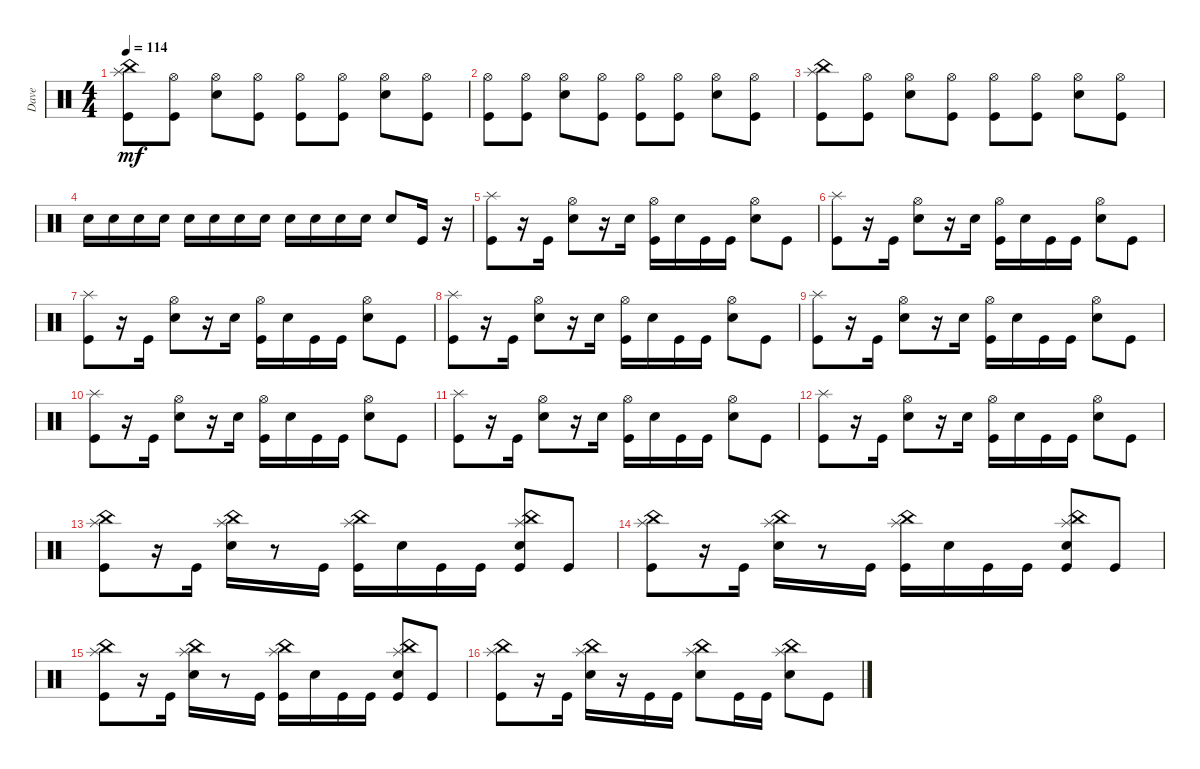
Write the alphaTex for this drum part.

\track ("Dave" "Dave") {instrument percussion}
\staff {score}
\articulation defaults
\ts (4 4)
\tempo 114
\clef neutral
\ks c
("Kick (hit)" "Splash (hit)" "China (hit)").8{dy mf} ("Kick (hit)" "Hi-Hat (open)").8 ("Hi-Hat (open)" "Snare (hit) 2").8 ("Kick (hit)" "Hi-Hat (open)").8 ("Hi-Hat (open)" "Kick (hit)").8 ("Kick (hit)" "Hi-Hat (open)").8 ("Hi-Hat (open)" "Snare (hit) 2").8 ("Hi-Hat (open)" "Kick (hit)").8 |
("Hi-Hat (open)" "Kick (hit)").8 ("Kick (hit)" "Hi-Hat (open)").8 ("Hi-Hat (open)" "Snare (hit) 2").8 ("Kick (hit)" "Hi-Hat (open)").8 ("Hi-Hat (open)" "Kick (hit)").8 ("Kick (hit)" "Hi-Hat (open)").8 ("Hi-Hat (open)" "Snare (hit) 2").8 ("Hi-Hat (open)" "Kick (hit)").8 |
("Kick (hit)" "Splash (hit)" "China (hit)").8 ("Kick (hit)" "Hi-Hat (open)").8 ("Hi-Hat (open)" "Snare (hit) 2").8 ("Kick (hit)" "Hi-Hat (open)").8 ("Hi-Hat (open)" "Kick (hit)").8 ("Kick (hit)" "Hi-Hat (open)").8 ("Hi-Hat (open)" "Snare (hit) 2").8 ("Hi-Hat (open)" "Kick (hit)").8 |
"Snare (hit) 2".16 "Snare (hit) 2".16 "Snare (hit) 2".16 "Snare (hit) 2".16 "Snare (hit) 2".16 "Snare (hit) 2".16 "Snare (hit) 2".16 "Snare (hit) 2".16 "Snare (hit) 2".16 "Snare (hit) 2".16 "Snare (hit) 2".16 "Snare (hit) 2".16 "Snare (hit) 2".8 "Kick (hit)".16 r.16 |
("Kick (hit)" "Splash (hit)").8 r.16 "Kick (hit)".16 ("Snare (hit) 2" "Hi-Hat (open)").8 r.16 "Snare (hit) 2".16 ("Kick (hit)" "Hi-Hat (open)").16 "Snare (hit) 2".16 "Kick (hit)".16 "Kick (hit)".16 ("Snare (hit) 2" "Hi-Hat (open)").8 "Kick (hit)".8 |
("Kick (hit)" "Splash (hit)").8 r.16 "Kick (hit)".16 ("Snare (hit) 2" "Hi-Hat (open)").8 r.16 "Snare (hit) 2".16 ("Kick (hit)" "Hi-Hat (open)").16 "Snare (hit) 2".16 "Kick (hit)".16 "Kick (hit)".16 ("Snare (hit) 2" "Hi-Hat (open)").8 "Kick (hit)".8 |
("Kick (hit)" "Splash (hit)").8 r.16 "Kick (hit)".16 ("Snare (hit) 2" "Hi-Hat (open)").8 r.16 "Snare (hit) 2".16 ("Kick (hit)" "Hi-Hat (open)").16 "Snare (hit) 2".16 "Kick (hit)".16 "Kick (hit)".16 ("Snare (hit) 2" "Hi-Hat (open)").8 "Kick (hit)".8 |
("Kick (hit)" "Splash (hit)").8 r.16 "Kick (hit)".16 ("Snare (hit) 2" "Hi-Hat (open)").8 r.16 "Snare (hit) 2".16 ("Kick (hit)" "Hi-Hat (open)").16 "Snare (hit) 2".16 "Kick (hit)".16 "Kick (hit)".16 ("Snare (hit) 2" "Hi-Hat (open)").8 "Kick (hit)".8 |
("Kick (hit)" "Splash (hit)").8 r.16 "Kick (hit)".16 ("Snare (hit) 2" "Hi-Hat (open)").8 r.16 "Snare (hit) 2".16 ("Kick (hit)" "Hi-Hat (open)").16 "Snare (hit) 2".16 "Kick (hit)".16 "Kick (hit)".16 ("Snare (hit) 2" "Hi-Hat (open)").8 "Kick (hit)".8 |
("Kick (hit)" "Splash (hit)").8 r.16 "Kick (hit)".16 ("Snare (hit) 2" "Hi-Hat (open)").8 r.16 "Snare (hit) 2".16 ("Kick (hit)" "Hi-Hat (open)").16 "Snare (hit) 2".16 "Kick (hit)".16 "Kick (hit)".16 ("Snare (hit) 2" "Hi-Hat (open)").8 "Kick (hit)".8 |
("Kick (hit)" "Splash (hit)").8 r.16 "Kick (hit)".16 ("Snare (hit) 2" "Hi-Hat (open)").8 r.16 "Snare (hit) 2".16 ("Kick (hit)" "Hi-Hat (open)").16 "Snare (hit) 2".16 "Kick (hit)".16 "Kick (hit)".16 ("Snare (hit) 2" "Hi-Hat (open)").8 "Kick (hit)".8 |
("Kick (hit)" "Splash (hit)").8 r.16 "Kick (hit)".16 ("Snare (hit) 2" "Hi-Hat (open)").8 r.16 "Snare (hit) 2".16 ("Kick (hit)" "Hi-Hat (open)").16 "Snare (hit) 2".16 "Kick (hit)".16 "Kick (hit)".16 ("Snare (hit) 2" "Hi-Hat (open)").8 "Kick (hit)".8 |
("Kick (hit)" "Splash (hit)" "China (hit)").8 r.16 "Kick (hit)".16 ("Snare (hit) 2" "Splash (hit)" "China (hit)").16 r.8 "Kick (hit)".16 ("Splash (hit)" "China (hit)" "Kick (hit)").16 "Snare (hit) 2".16 "Kick (hit)".16 "Kick (hit)".16 ("Splash (hit)" "China (hit)" "Snare (hit) 2" "Kick (hit)").8 "Kick (hit)".8 |
("Kick (hit)" "Splash (hit)" "China (hit)").8 r.16 "Kick (hit)".16 ("Snare (hit) 2" "Splash (hit)" "China (hit)").16 r.8 "Kick (hit)".16 ("Splash (hit)" "China (hit)" "Kick (hit)").16 "Snare (hit) 2".16 "Kick (hit)".16 "Kick (hit)".16 ("Splash (hit)" "China (hit)" "Snare (hit) 2" "Kick (hit)").8 "Kick (hit)".8 |
("Kick (hit)" "Splash (hit)" "China (hit)").8 r.16 "Kick (hit)".16 ("Snare (hit) 2" "Splash (hit)" "China (hit)").16 r.8 "Kick (hit)".16 ("Splash (hit)" "China (hit)" "Kick (hit)").16 "Snare (hit) 2".16 "Kick (hit)".16 "Kick (hit)".16 ("Splash (hit)" "China (hit)" "Snare (hit) 2" "Kick (hit)").8 "Kick (hit)".8 |
("Kick (hit)" "Splash (hit)" "China (hit)").8 r.16 "Kick (hit)".16 ("Snare (hit) 2" "Splash (hit)" "China (hit)").16 r.16 "Kick (hit)".16 "Kick (hit)".16 ("Splash (hit)" "China (hit)" "Snare (hit) 2").8 "Kick (hit)".16 "Kick (hit)".16 ("Snare (hit) 2" "China (hit)" "Splash (hit)").8 "Kick (hit)".8
